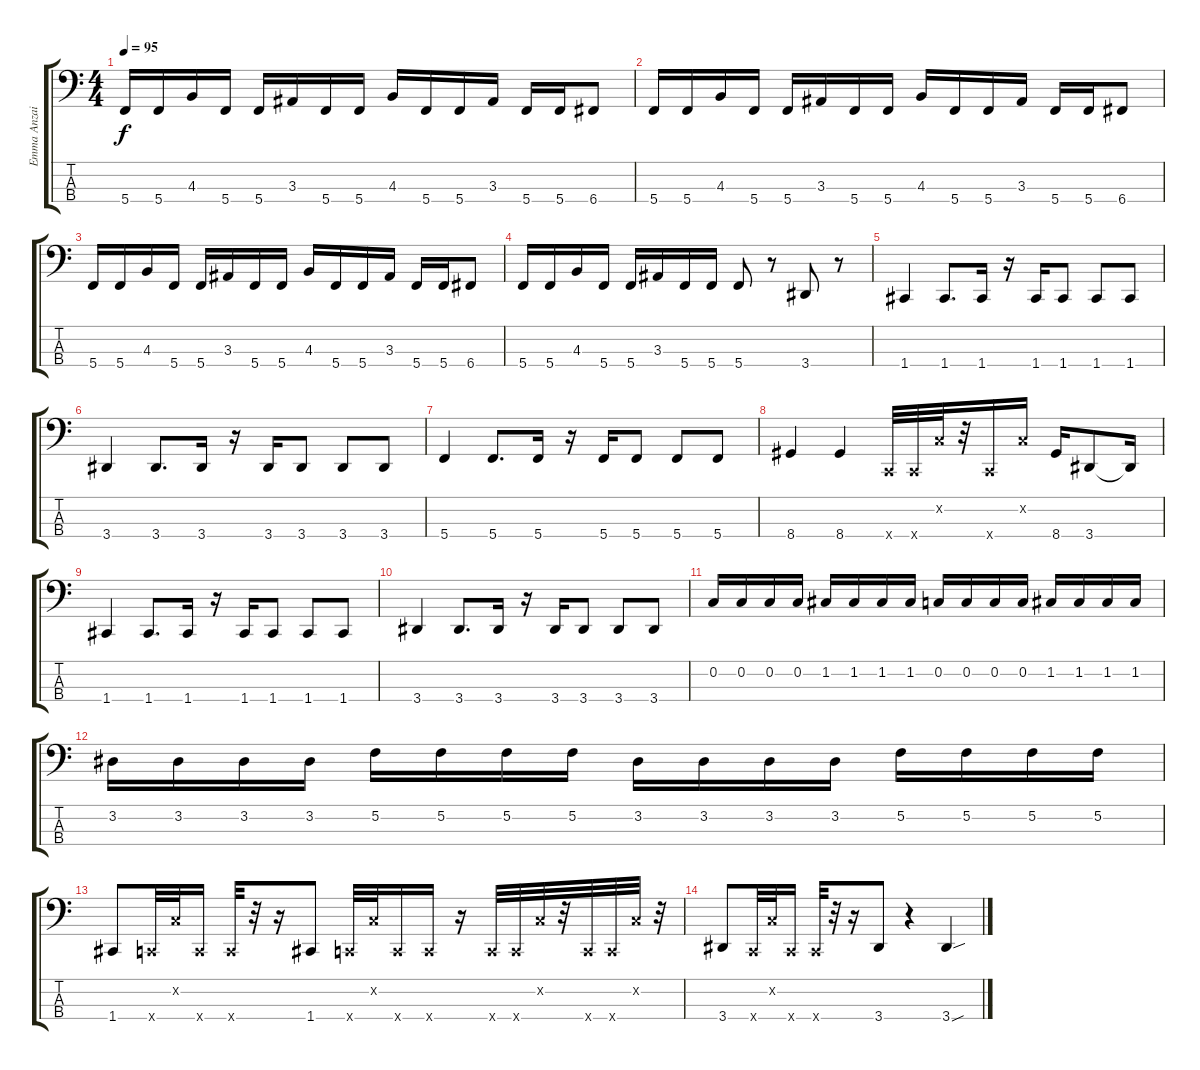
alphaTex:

\track ("Emma Anzai" "Emma Anzai") {instrument electricbassfinger}
\staff {score tabs}
\tuning (F2 C2 G1 C1) {hide}
\ts (4 4)
\tempo 95
\clef f4
\ks c
5.4.16{dy f} 5.4.16 4.3.16 5.4.16 5.4.16 3.3.16 5.4.16 5.4.16 4.3.16 5.4.16 5.4.16 3.3.16 5.4.16 5.4.16 6.4.8 |
5.4.16 5.4.16 4.3.16 5.4.16 5.4.16 3.3.16 5.4.16 5.4.16 4.3.16 5.4.16 5.4.16 3.3.16 5.4.16 5.4.16 6.4.8 |
5.4.16 5.4.16 4.3.16 5.4.16 5.4.16 3.3.16 5.4.16 5.4.16 4.3.16 5.4.16 5.4.16 3.3.16 5.4.16 5.4.16 6.4.8 |
5.4.16 5.4.16 4.3.16 5.4.16 5.4.16 3.3.16 5.4.16 5.4.16 5.4.8 r.8 3.4.8 r.8 |
1.4.4 1.4.8{d} 1.4.16 r.16 1.4.16 1.4.8 1.4.8 1.4.8 |
3.4.4 3.4.8{d} 3.4.16 r.16 3.4.16 3.4.8 3.4.8 3.4.8 |
5.4.4 5.4.8{d} 5.4.16 r.16 5.4.16 5.4.8 5.4.8 5.4.8 |
8.4.4 8.4.4 0.4{x}.32{instrument slapbass2} 0.4{x}.32 0.2{x}.32 r.32 0.4{x}.16 0.2{x}.16 8.4.16 3.4.8 3.4{t}.16 |
1.4.4{instrument electricbassfinger} 1.4.8{d} 1.4.16 r.16 1.4.16 1.4.8 1.4.8 1.4.8 |
3.4.4 3.4.8{d} 3.4.16 r.16 3.4.16 3.4.8 3.4.8 3.4.8 |
0.2.16 0.2.16 0.2.16 0.2.16 1.2.16 1.2.16 1.2.16 1.2.16 0.2.16 0.2.16 0.2.16 0.2.16 1.2.16 1.2.16 1.2.16 1.2.16 |
3.2.16 3.2.16 3.2.16 3.2.16 5.2.16 5.2.16 5.2.16 5.2.16 3.2.16 3.2.16 3.2.16 3.2.16 5.2.16 5.2.16 5.2.16 5.2.16 |
1.4.8{instrument slapbass2} 0.4{x}.32 0.2{x}.32 0.4{x}.16 0.4{x}.32 r.32 r.16 1.4.8 0.4{x}.32 0.2{x}.32 0.4{x}.16 0.4{x}.16 r.16 0.4{x}.32 0.4{x}.32 0.2{x}.32 r.32 0.4{x}.32 0.4{x}.32 0.2{x}.32 r.32 |
3.4.8 0.4{x}.32 0.2{x}.32 0.4{x}.16 0.4{x}.32 r.32 r.16 3.4.8 r.4 3.4{sou}.4
